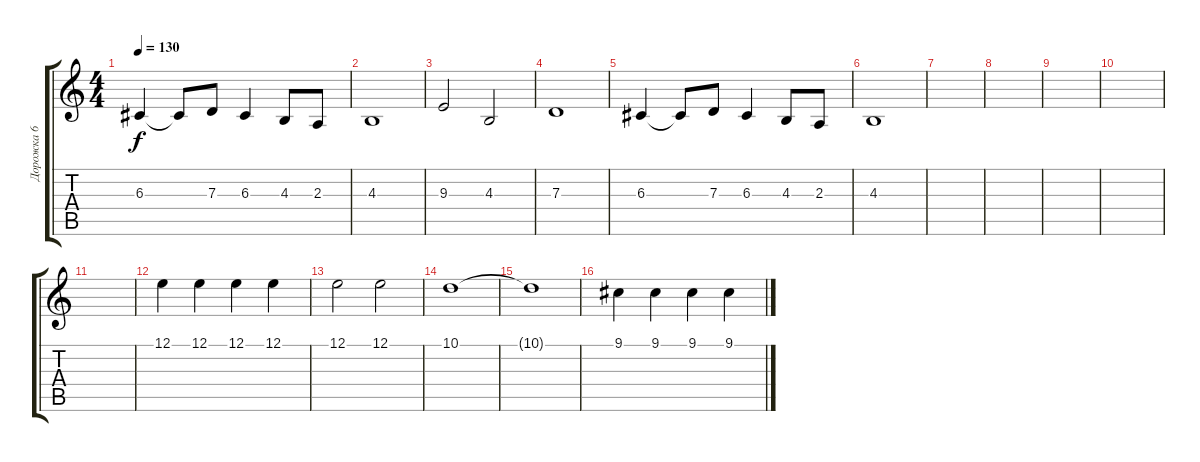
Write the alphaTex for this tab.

\track ("Дорожка 6" "Дорожка 6") {instrument altosax}
\staff {score tabs}
\tuning (E4 B3 G3 D3 A2 E2) {hide}
\ts (4 4)
\tempo 130
\clef g2
\ks c
6.3.4{dy f} 6.3{t}.8 7.3.8 6.3.4 4.3.8 2.3.8 |
4.3.1 |
9.3.2 4.3.2 |
7.3.1 |
6.3.4 6.3{t}.8 7.3.8 6.3.4 4.3.8 2.3.8 |
4.3.1 |
|
|
|
|
|
12.1.4 12.1.4 12.1.4 12.1.4 |
12.1.2 12.1.2 |
10.1.1 |
10.1{t}.1 |
9.1.4 9.1.4 9.1.4 9.1.4
